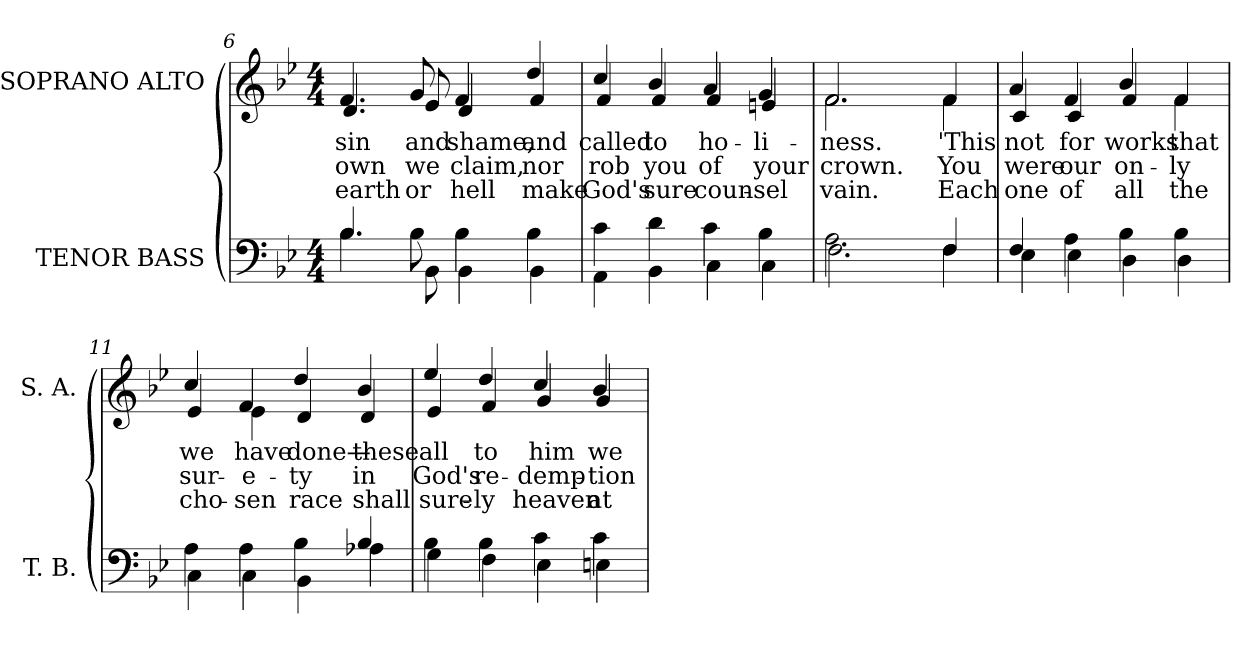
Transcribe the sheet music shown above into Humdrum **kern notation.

**kern	**kern	**text	**text	**text
*part2	*part1	*part1	*part1	*part1
*staff2	*staff1	*staff1	*staff1	*staff1
*I"TENOR BASS	*I"SOPRANO ALTO	*	*	*
*I'T. B.	*I'S. A.	*	*	*
*clefF4	*clefG2	*	*	*
*k[b-e-]	*k[b-e-]	*	*	*
*B-:	*B-:	*	*	*
*M4/4	*M4/4	*	*	*
=6	=6	=6	=6	=6
*^	*	*	*	*
!	!	!	!LO:LY:b:color=#000000	!LO:LY:b:color=#000000	!LO:LY:b:color=#000000
*	*	*^	*	*	*
4.B-i/	4.B-i\	4.fi/	4.di/	sin	own	earth
!	!	!	!	!LO:LY:b:color=#000000	!LO:LY:b:color=#000000	!LO:LY:b:color=#000000
8B-i\	8BB-i\	8gi/	8e-i/	and	we	or
!	!	!	!	!LO:LY:b:color=#000000	!LO:LY:b:color=#000000	!LO:LY:b:color=#000000
4B-i\	4BB-i\	4fi/	4di/	shame,	claim,	hell
!	!	!	!	!LO:LY:b:color=#000000	!LO:LY:b:color=#000000	!LO:LY:b:color=#000000
4B-i\	4BB-i\	4ddi/	4fi/	and	nor	make
=7	=7	=7	=7	=7	=7	=7
!	!	!	!	!LO:LY:b:color=#000000	!LO:LY:b:color=#000000	!LO:LY:b:color=#000000
4ci\	4AAi\	4cci/	4fi/	called	rob	God's
!	!	!	!	!LO:LY:b:color=#000000	!LO:LY:b:color=#000000	!LO:LY:b:color=#000000
4di\	4BB-i\	4b-i/	4fi/	to	you	sure
!	!	!	!	!LO:LY:b:color=#000000	!LO:LY:b:color=#000000	!LO:LY:b:color=#000000
4ci\	4Ci\	4ai/	4fi/	ho-	of	coun-
!	!	!	!	!LO:LY:b:color=#000000	!LO:LY:b:color=#000000	!LO:LY:b:color=#000000
4B-i\	4Ci\	4gi/	4eni/	-li-	your	-sel
=8	=8	=8	=8	=8	=8	=8
!	!	!	!	!LO:LY:b:color=#000000	!LO:LY:b:color=#000000	!LO:LY:b:color=#000000
2.Ai\	2.Fi\	2.fi/	2.fi\	-ness.	crown.	vain.
!!LO:LB:g=z	!!
=9-	=9-	=9-	=9-	=9-	=9-	=9-
!	!	!	!	!LO:LY:b:color=#000000	!LO:LY:b:color=#000000	!LO:LY:b:color=#000000
4Fi/	4Fi\	4fi/	4fi\	'This	You	Each
=10	=10	=10	=10	=10	=10	=10
!	!	!	!	!LO:LY:b:color=#000000	!LO:LY:b:color=#000000	!LO:LY:b:color=#000000
4Fi/	4E-i\	4ai/	4ci/	not	were	one
!	!	!	!	!LO:LY:b:color=#000000	!LO:LY:b:color=#000000	!LO:LY:b:color=#000000
4Ai\	4E-i\	4fi/	4ci/	for	our	of
!	!	!	!	!LO:LY:b:color=#000000	!LO:LY:b:color=#000000	!LO:LY:b:color=#000000
4B-i\	4Di\	4b-i/	4fi/	works	on-	all
!	!	!	!	!LO:LY:b:color=#000000	!LO:LY:b:color=#000000	!LO:LY:b:color=#000000
4B-i\	4Di\	4fi/	4fi\	that	-ly	the
=11	=11	=11	=11	=11	=11	=11
!	!	!	!	!LO:LY:b:color=#000000	!LO:LY:b:color=#000000	!LO:LY:b:color=#000000
4Ai\	4Ci\	4cci/	4e-i/	we	sur-	cho-
!	!	!	!	!LO:LY:b:color=#000000	!LO:LY:b:color=#000000	!LO:LY:b:color=#000000
4Ai\	4Ci\	4fi/	4e-i\	have	-e-	-sen
!	!	!	!	!LO:LY:b:color=#000000	!LO:LY:b:color=#000000	!LO:LY:b:color=#000000
4B-i\	4BB-i\	4ddi/	4di/	done—	-ty	race
!	!	!	!	!LO:LY:b:color=#000000	!LO:LY:b:color=#000000	!LO:LY:b:color=#000000
4B-i/	4A-Xi\	4b-i/	4di/	these	in	shall
=12	=12	=12	=12	=12	=12	=12
!	!	!	!	!LO:LY:b:color=#000000	!LO:LY:b:color=#000000	!LO:LY:b:color=#000000
4B-i\	4Gi\	4ee-i/	4e-i/	all	God's	sure-
!	!	!	!	!LO:LY:b:color=#000000	!LO:LY:b:color=#000000	!LO:LY:b:color=#000000
4B-i\	4Fi\	4ddi/	4fi/	to	re-	-ly
!	!	!	!	!LO:LY:b:color=#000000	!LO:LY:b:color=#000000	!LO:LY:b:color=#000000
4ci\	4E-i\	4cci/	4gi/	him	-demp-	heaven
!	!	!	!	!LO:LY:b:color=#000000	!LO:LY:b:color=#000000	!LO:LY:b:color=#000000
4ci\	4Eni\	4b-i/	4gi/	we	-tion	at-
*v	*v	*	*	*	*	*
*	*v	*v	*	*	*
=	=	=	=	=
*-	*-	*-	*-	*-
